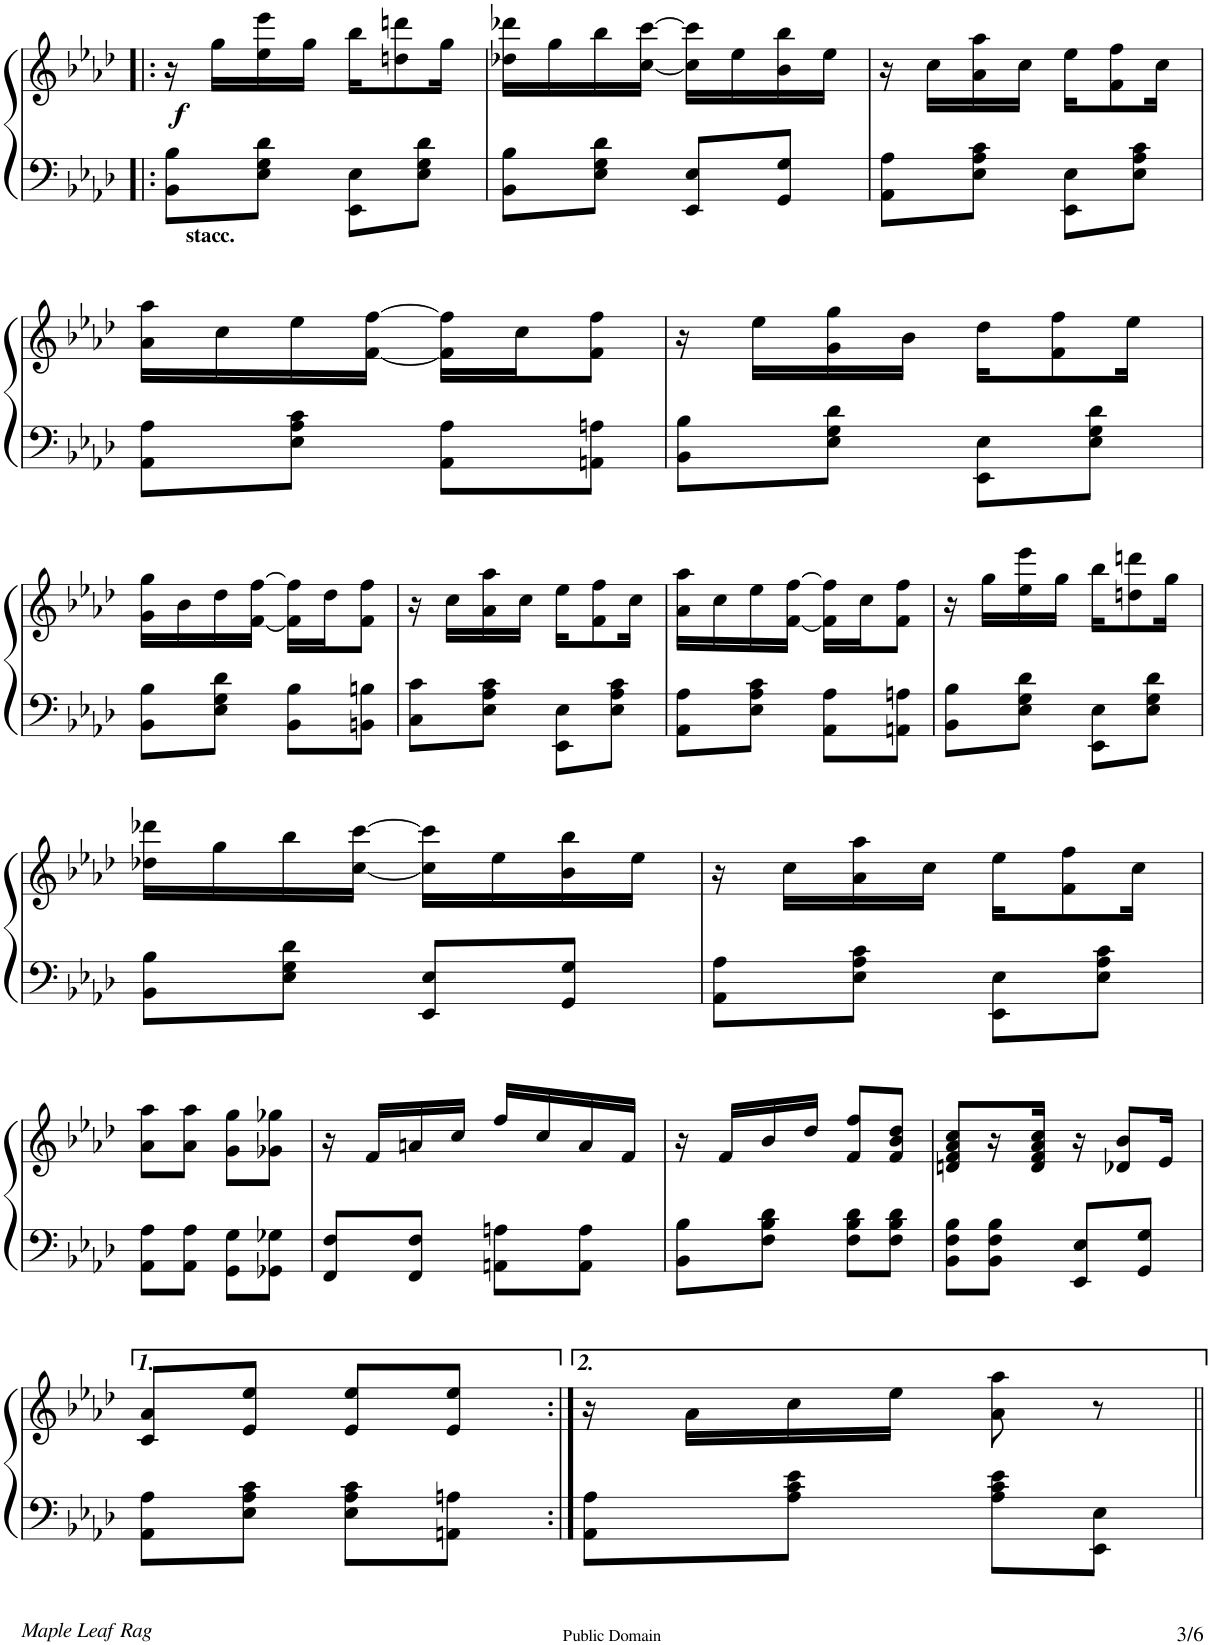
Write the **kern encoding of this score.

**kern	**kern	**dynam
*part1	*part1	*part1
*staff2	*staff1	*staff1/2
*I"Piano	*	*
*I'Pno	*	*
!!LO:PB:g=z
*clefF4	*clefG2	*
*k[b-e-a-d-]	*k[b-e-a-d-]	*
*M2/4	*M2/4	*
=19!|:	=19!|:	=19!|:
!LO:TX:b:B:t=stacc.	!	!
!	!	!LO:DY:b
8BB-\ 8B-\L	16r	f
.	16gg\LL	.
8E-\ 8G\ 8d-\J	16ee-\ 16eee-\	.
.	16gg\JJ	.
8EE-\ 8E-\L	16bb-\KL	.
.	8ddn\ 8dddn\	.
8E-\ 8G\ 8d-\J	.	.
.	16gg\Jk	.
=20	=20	=20
8BB-\ 8B-\L	16dd-X\ 16ddd-X\LL	.
.	16gg\	.
8E-\ 8G\ 8d-\J	16bb-\	.
.	[16cc\ [16ccc\JJ	.
8EE-/ 8E-/L	16cc\] 16ccc\]LL	.
.	16ee-\	.
8GG/ 8G/J	16b-\ 16bb-\	.
.	16ee-\JJ	.
=21	=21	=21
8AA-\ 8A-\L	16r	.
.	16cc\LL	.
8E-\ 8A-\ 8c\J	16a-\ 16aa-\	.
.	16cc\JJ	.
8EE-\ 8E-\L	16ee-\KL	.
.	8f\ 8ff\	.
8E-\ 8A-\ 8c\J	.	.
.	16cc\Jk	.
!!LO:LB:g=z
=22	=22	=22
8AA-\ 8A-\L	16a-\ 16aa-\LL	.
.	16cc\	.
8E-\ 8A-\ 8c\J	16ee-\	.
.	[16f\ [16ff\JJ	.
8AA-\ 8A-\L	16f\] 16ff\]LL	.
.	16cc\J	.
8AAn\ 8An\J	8f\ 8ff\J	.
=23	=23	=23
8BB-\ 8B-\L	16r	.
.	16ee-\LL	.
8E-\ 8G\ 8d-\J	16g\ 16gg\	.
.	16b-\JJ	.
8EE-\ 8E-\L	16dd-\KL	.
.	8f\ 8ff\	.
8E-\ 8G\ 8d-\J	.	.
.	16ee-\Jk	.
!!LO:LB:g=z
=24	=24	=24
8BB-\ 8B-\L	16g\ 16gg\LL	.
.	16b-\	.
8E-\ 8G\ 8d-\J	16dd-\	.
.	[16f\ [16ff\JJ	.
8BB-\ 8B-\L	16f\] 16ff\]LL	.
.	16dd-\J	.
8BBn\ 8Bn\J	8f\ 8ff\J	.
=25	=25	=25
8C\ 8c\L	16r	.
.	16cc\LL	.
8E-\ 8A-\ 8c\J	16a-\ 16aa-\	.
.	16cc\JJ	.
8EE-\ 8E-\L	16ee-\KL	.
.	8f\ 8ff\	.
8E-\ 8A-\ 8c\J	.	.
.	16cc\Jk	.
=26	=26	=26
8AA-\ 8A-\L	16a-\ 16aa-\LL	.
.	16cc\	.
8E-\ 8A-\ 8c\J	16ee-\	.
.	[16f\ [16ff\JJ	.
8AA-\ 8A-\L	16f\] 16ff\]LL	.
.	16cc\J	.
8AAn\ 8An\J	8f\ 8ff\J	.
=27	=27	=27
8BB-\ 8B-\L	16r	.
.	16gg\LL	.
8E-\ 8G\ 8d-\J	16ee-\ 16eee-\	.
.	16gg\JJ	.
8EE-\ 8E-\L	16bb-\KL	.
.	8ddn\ 8dddn\	.
8E-\ 8G\ 8d-\J	.	.
.	16gg\Jk	.
!!LO:LB:g=z
=28	=28	=28
8BB-\ 8B-\L	16dd-X\ 16ddd-X\LL	.
.	16gg\	.
8E-\ 8G\ 8d-\J	16bb-\	.
.	[16cc\ [16ccc\JJ	.
8EE-/ 8E-/L	16cc\] 16ccc\]LL	.
.	16ee-\	.
8GG/ 8G/J	16b-\ 16bb-\	.
.	16ee-\JJ	.
=29	=29	=29
8AA-\ 8A-\L	16r	.
.	16cc\LL	.
8E-\ 8A-\ 8c\J	16a-\ 16aa-\	.
.	16cc\JJ	.
8EE-\ 8E-\L	16ee-\KL	.
.	8f\ 8ff\	.
8E-\ 8A-\ 8c\J	.	.
.	16cc\Jk	.
!!LO:LB:g=z
=30	=30	=30
8AA-\ 8A-\L	8a-\ 8aa-\L	.
8AA-\ 8A-\J	8a-\ 8aa-\J	.
8GG\ 8G\L	8g\ 8gg\L	.
8GG-X\ 8G-X\J	8g-X\ 8gg-X\J	.
=31	=31	=31
8FF/ 8F/L	16r	.
.	16f/LL	.
8FF/ 8F/J	16an/	.
.	16cc/JJ	.
8AAn\ 8An\L	16ff/LL	.
.	16cc/	.
8AA\ 8A\J	16a/	.
.	16f/JJ	.
=32	=32	=32
8BB-\ 8B-\L	16r	.
.	16f/LL	.
8F\ 8B-\ 8d-\J	16b-/	.
.	16dd-/JJ	.
8F\ 8B-\ 8d-\L	8f/ 8ff/L	.
8F\ 8B-\ 8d-\J	8f/ 8b-/ 8dd-/J	.
=33	=33	=33
8BB-\ 8F\ 8B-\L	8dn/ 8f/ 8a-/ 8cc/L	.
8BB-\ 8F\ 8B-\J	16r	.
.	16d/ 16f/ 16a-/ 16cc/JJ	.
8EE-/ 8E-/L	16r	.
.	8d-X/ 8b-/L	.
8GG/ 8G/J	.	.
.	16e-/Jk	.
!!LO:LB:g=z
=34	=34	=34
8AA-\ 8A-\L	8c/ 8a-/L	.
8E-\ 8A-\ 8c\J	8e-/ 8ee-/J	.
8E-\ 8A-\ 8c\L	8e-/ 8ee-/L	.
8AAn\ 8An\J	8e-/ 8ee-/J	.
=35:|!	=35:|!	=35:|!
8AA-\ 8A-\L	16r	.
.	16a-\LL	.
8A-\ 8c\ 8e-\J	16cc\	.
.	16ee-\JJ	.
8A-\ 8c\ 8e-\L	8a-\ 8aa-\	.
8EE-\ 8E-\J	8r	.
=||	=||	=||
*-	*-	*-
